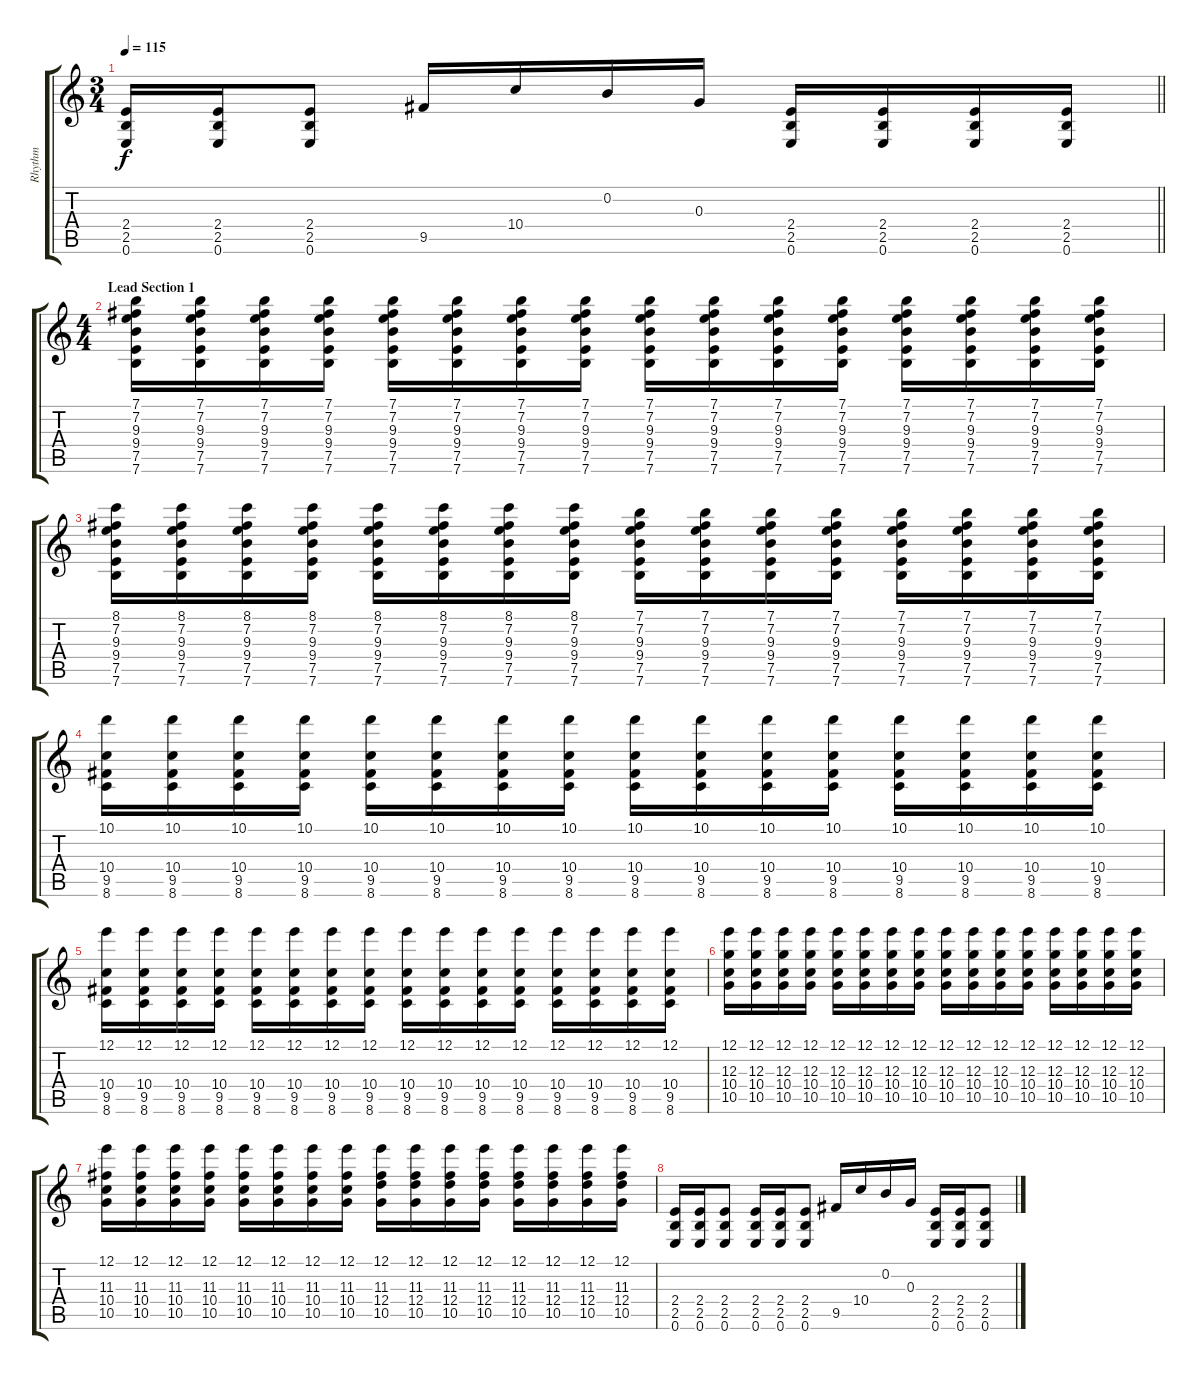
\track ("Rhythm" "Rhythm") {instrument distortionguitar}
\staff {score tabs}
\tuning (E4 B3 G3 D3 A2 E2) {hide}
\ts (3 4)
\tempo 115
\clef g2
\barLineRight lightlight
\ks c
(2.4 2.5 0.6).16{dy f} (2.4 2.5 0.6).16 (2.4 2.5 0.6).8 9.5.16 10.4.16 0.2.16 0.3.16 (2.4 2.5 0.6).16 (2.4 2.5 0.6).16 (2.4 2.5 0.6).16 (2.4 2.5 0.6).16 |
\ts (4 4)
\section ("" "Lead Section 1")
(7.1 7.2 9.3 9.4 7.5 7.6).16 (7.1 7.2 9.3 9.4 7.5 7.6).16 (7.1 7.2 9.3 9.4 7.5 7.6).16 (7.1 7.2 9.3 9.4 7.5 7.6).16 (7.1 7.2 9.3 9.4 7.5 7.6).16 (7.1 7.2 9.3 9.4 7.5 7.6).16 (7.1 7.2 9.3 9.4 7.5 7.6).16 (7.1 7.2 9.3 9.4 7.5 7.6).16 (7.1 7.2 9.3 9.4 7.5 7.6).16 (7.1 7.2 9.3 9.4 7.5 7.6).16 (7.1 7.2 9.3 9.4 7.5 7.6).16 (7.1 7.2 9.3 9.4 7.5 7.6).16 (7.1 7.2 9.3 9.4 7.5 7.6).16 (7.1 7.2 9.3 9.4 7.5 7.6).16 (7.1 7.2 9.3 9.4 7.5 7.6).16 (7.1 7.2 9.3 9.4 7.5 7.6).16 |
(8.1 7.2 9.3 9.4 7.5 7.6).16 (8.1 7.2 9.3 9.4 7.5 7.6).16 (8.1 7.2 9.3 9.4 7.5 7.6).16 (8.1 7.2 9.3 9.4 7.5 7.6).16 (8.1 7.2 9.3 9.4 7.5 7.6).16 (8.1 7.2 9.3 9.4 7.5 7.6).16 (8.1 7.2 9.3 9.4 7.5 7.6).16 (8.1 7.2 9.3 9.4 7.5 7.6).16 (7.1 7.2 9.3 9.4 7.5 7.6).16 (7.1 7.2 9.3 9.4 7.5 7.6).16 (7.1 7.2 9.3 9.4 7.5 7.6).16 (7.1 7.2 9.3 9.4 7.5 7.6).16 (7.1 7.2 9.3 9.4 7.5 7.6).16 (7.1 7.2 9.3 9.4 7.5 7.6).16 (7.1 7.2 9.3 9.4 7.5 7.6).16 (7.1 7.2 9.3 9.4 7.5 7.6).16 |
(10.1 10.4 9.5 8.6).16 (10.1 10.4 9.5 8.6).16 (10.1 10.4 9.5 8.6).16 (10.1 10.4 9.5 8.6).16 (10.1 10.4 9.5 8.6).16 (10.1 10.4 9.5 8.6).16 (10.1 10.4 9.5 8.6).16 (10.1 10.4 9.5 8.6).16 (10.1 10.4 9.5 8.6).16 (10.1 10.4 9.5 8.6).16 (10.1 10.4 9.5 8.6).16 (10.1 10.4 9.5 8.6).16 (10.1 10.4 9.5 8.6).16 (10.1 10.4 9.5 8.6).16 (10.1 10.4 9.5 8.6).16 (10.1 10.4 9.5 8.6).16 |
(12.1 10.4 9.5 8.6).16 (12.1 10.4 9.5 8.6).16 (12.1 10.4 9.5 8.6).16 (12.1 10.4 9.5 8.6).16 (12.1 10.4 9.5 8.6).16 (12.1 10.4 9.5 8.6).16 (12.1 10.4 9.5 8.6).16 (12.1 10.4 9.5 8.6).16 (12.1 10.4 9.5 8.6).16 (12.1 10.4 9.5 8.6).16 (12.1 10.4 9.5 8.6).16 (12.1 10.4 9.5 8.6).16 (12.1 10.4 9.5 8.6).16 (12.1 10.4 9.5 8.6).16 (12.1 10.4 9.5 8.6).16 (12.1 10.4 9.5 8.6).16 |
(12.1 12.3 10.4 10.5).16 (12.1 12.3 10.4 10.5).16 (12.1 12.3 10.4 10.5).16 (12.1 12.3 10.4 10.5).16 (12.1 12.3 10.4 10.5).16 (12.1 12.3 10.4 10.5).16 (12.1 12.3 10.4 10.5).16 (12.1 12.3 10.4 10.5).16 (12.1 12.3 10.4 10.5).16 (12.1 12.3 10.4 10.5).16 (12.1 12.3 10.4 10.5).16 (12.1 12.3 10.4 10.5).16 (12.1 12.3 10.4 10.5).16 (12.1 12.3 10.4 10.5).16 (12.1 12.3 10.4 10.5).16 (12.1 12.3 10.4 10.5).16 |
(12.1 11.3 10.4 10.5).16 (12.1 11.3 10.4 10.5).16 (12.1 11.3 10.4 10.5).16 (12.1 11.3 10.4 10.5).16 (12.1 11.3 10.4 10.5).16 (12.1 11.3 10.4 10.5).16 (12.1 11.3 10.4 10.5).16 (12.1 11.3 10.4 10.5).16 (12.1 11.3 12.4 10.5).16 (12.1 11.3 12.4 10.5).16 (12.1 11.3 12.4 10.5).16 (12.1 11.3 12.4 10.5).16 (12.1 11.3 12.4 10.5).16 (12.1 11.3 12.4 10.5).16 (12.1 11.3 12.4 10.5).16 (12.1 11.3 12.4 10.5).16 |
(2.4 2.5 0.6).16 (2.4 2.5 0.6).16 (2.4 2.5 0.6).8 (2.4 2.5 0.6).16 (2.4 2.5 0.6).16 (2.4 2.5 0.6).8 9.5.16 10.4.16 0.2.16 0.3.16 (2.4 2.5 0.6).16 (2.4 2.5 0.6).16 (2.4 2.5 0.6).8
